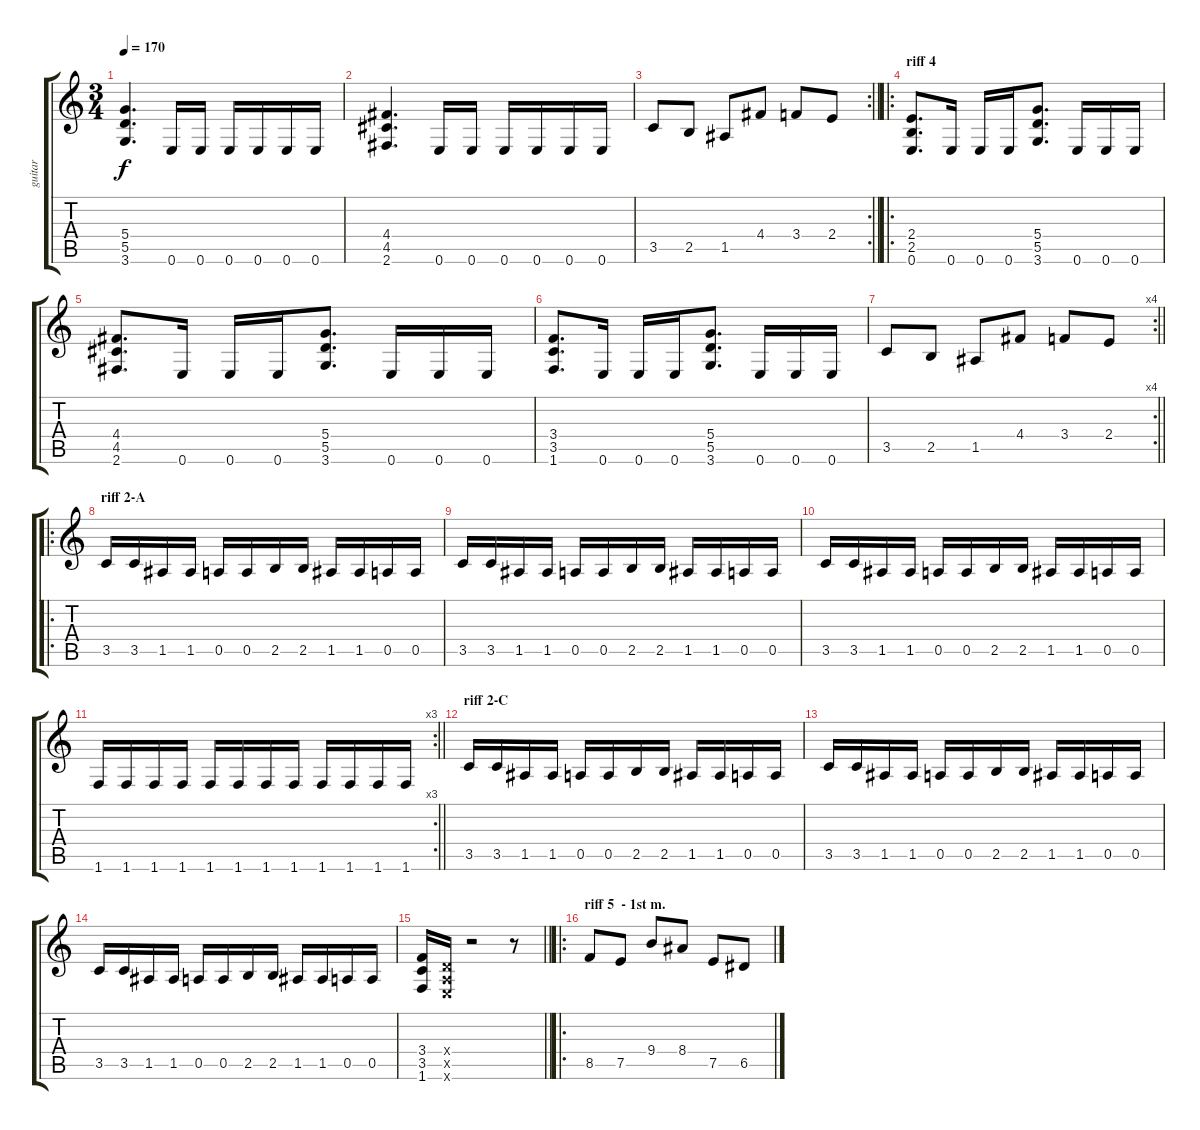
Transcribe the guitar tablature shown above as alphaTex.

\track ("guitar" "guitar") {instrument distortionguitar}
\staff {score tabs}
\tuning (E4 B3 G3 D3 A2 E2) {hide}
\ts (3 4)
\tempo 170
\clef g2
\ks c
(5.4 5.5 3.6).4{d dy f} 0.6.16 0.6.16 0.6.16 0.6.16 0.6.16 0.6.16 |
(4.4 4.5 2.6).4{d} 0.6.16 0.6.16 0.6.16 0.6.16 0.6.16 0.6.16 |
\rc 2
\barLineRight lightlight
3.5.8 2.5.8 1.5.8 4.4.8 3.4.8 2.4.8 |
\ro
\section ("" "riff 4")
(2.4 2.5 0.6).8{d} 0.6.16 0.6.16 0.6.16 (5.4 5.5 3.6).8{d} 0.6.16 0.6.16 0.6.16 |
(4.4 4.5 2.6).8{d} 0.6.16 0.6.16 0.6.16 (5.4 5.5 3.6).8{d} 0.6.16 0.6.16 0.6.16 |
(3.4 3.5 1.6).8{d} 0.6.16 0.6.16 0.6.16 (5.4 5.5 3.6).8{d} 0.6.16 0.6.16 0.6.16 |
\rc 4
\barLineRight lightlight
3.5.8 2.5.8 1.5.8 4.4.8 3.4.8 2.4.8 |
\ro
\section ("" "riff 2-A")
3.5.16 3.5.16 1.5.16 1.5.16 0.5.16 0.5.16 2.5.16 2.5.16 1.5.16 1.5.16 0.5.16 0.5.16 |
3.5.16 3.5.16 1.5.16 1.5.16 0.5.16 0.5.16 2.5.16 2.5.16 1.5.16 1.5.16 0.5.16 0.5.16 |
3.5.16 3.5.16 1.5.16 1.5.16 0.5.16 0.5.16 2.5.16 2.5.16 1.5.16 1.5.16 0.5.16 0.5.16 |
\rc 3
\barLineRight lightlight
1.6.16 1.6.16 1.6.16 1.6.16 1.6.16 1.6.16 1.6.16 1.6.16 1.6.16 1.6.16 1.6.16 1.6.16 |
\section ("" "riff 2-C")
3.5.16 3.5.16 1.5.16 1.5.16 0.5.16 0.5.16 2.5.16 2.5.16 1.5.16 1.5.16 0.5.16 0.5.16 |
3.5.16 3.5.16 1.5.16 1.5.16 0.5.16 0.5.16 2.5.16 2.5.16 1.5.16 1.5.16 0.5.16 0.5.16 |
3.5.16 3.5.16 1.5.16 1.5.16 0.5.16 0.5.16 2.5.16 2.5.16 1.5.16 1.5.16 0.5.16 0.5.16 |
\barLineRight lightlight
(3.4 3.5 1.6).16 (0.4{x} 0.5{x} 0.6{x}).16 r.2 r.8 |
\ro
\section ("" "riff 5  - 1st m.")
8.5.8 7.5.8 9.4.8 8.4.8 7.5.8 6.5.8
